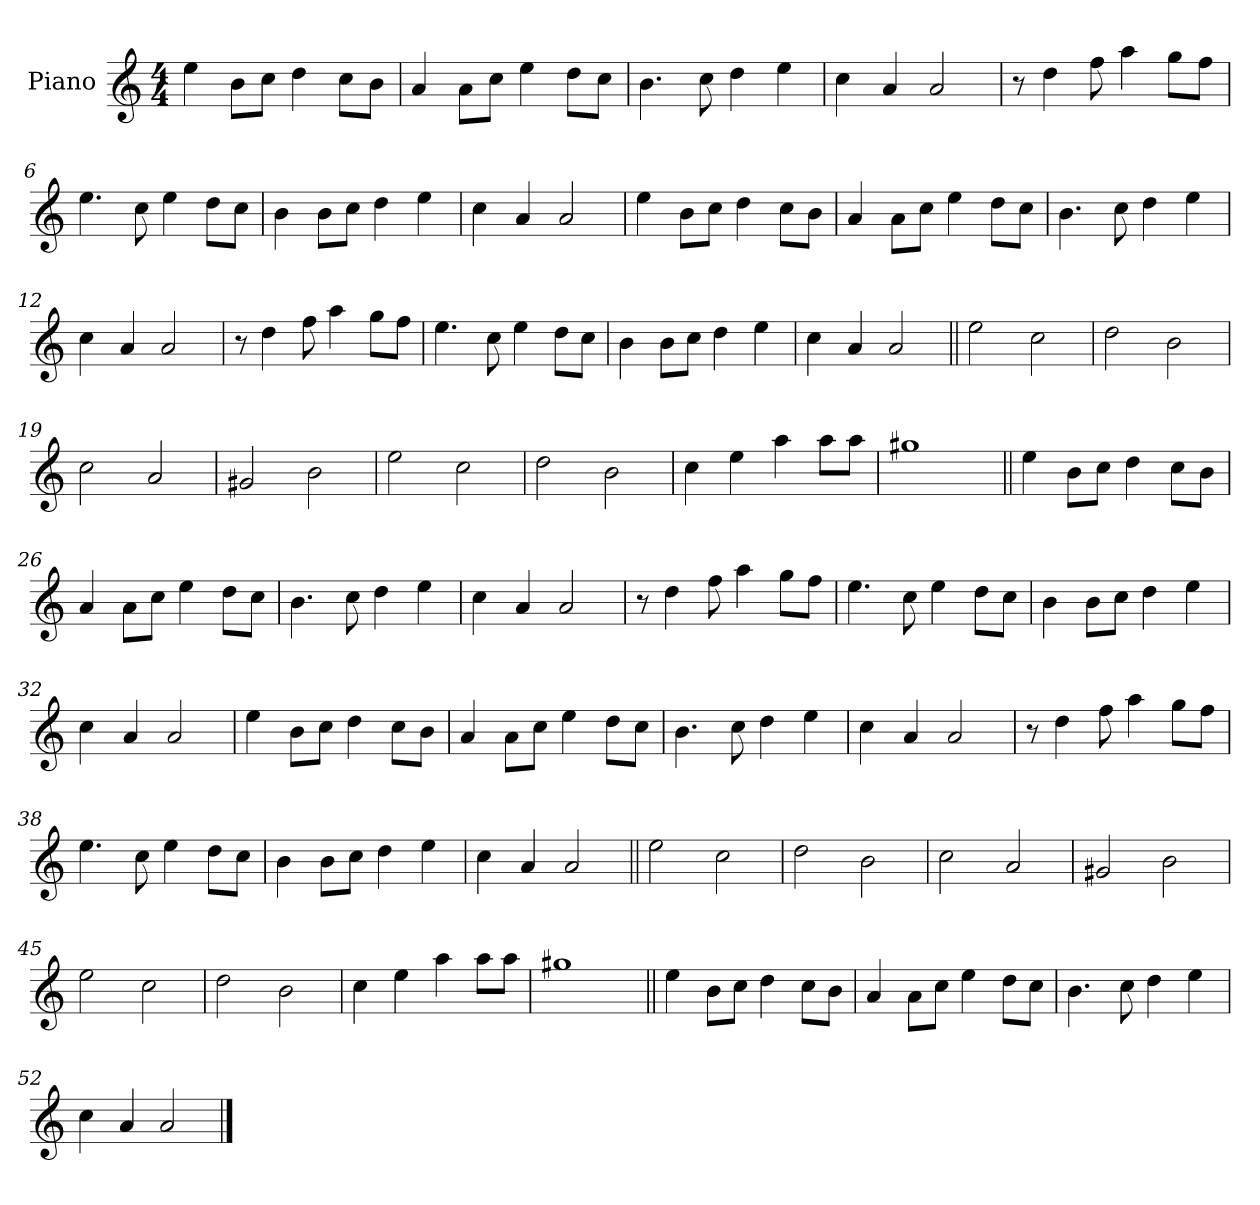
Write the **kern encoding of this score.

**kern
*part1
*staff1
*I"Piano
*I'Pno.
*clefG2
*k[]
*M4/4
=1
4ee
8bL
8ccJ
4dd
8ccL
8bJ
=2
4a
8aL
8ccJ
4ee
8ddL
8ccJ
=3
4.b
8cc
4dd
4ee
=4
4cc
4a
2a
=5
8r
4dd
8ff
4aa
8ggL
8ffJ
=6
4.ee
8cc
4ee
8ddL
8ccJ
=7
4b
8bL
8ccJ
4dd
4ee
=8
4cc
4a
2a
=9
4ee
8bL
8ccJ
4dd
8ccL
8bJ
=10
4a
8aL
8ccJ
4ee
8ddL
8ccJ
=11
4.b
8cc
4dd
4ee
=12
4cc
4a
2a
=13
8r
4dd
8ff
4aa
8ggL
8ffJ
=14
4.ee
8cc
4ee
8ddL
8ccJ
=15
4b
8bL
8ccJ
4dd
4ee
=16
4cc
4a
2a
=17||
2ee
2cc
=18
2dd
2b
=19
2cc
2a
=20
2g#X
2b
=21
2ee
2cc
=22
2dd
2b
=23
4cc
4ee
4aa
8aaL
8aaJ
=24
1gg#X
=25||
4ee
8bL
8ccJ
4dd
8ccL
8bJ
=26
4a
8aL
8ccJ
4ee
8ddL
8ccJ
=27
4.b
8cc
4dd
4ee
=28
4cc
4a
2a
=29
8r
4dd
8ff
4aa
8ggL
8ffJ
=30
4.ee
8cc
4ee
8ddL
8ccJ
=31
4b
8bL
8ccJ
4dd
4ee
=32
4cc
4a
2a
=33
4ee
8bL
8ccJ
4dd
8ccL
8bJ
=34
4a
8aL
8ccJ
4ee
8ddL
8ccJ
=35
4.b
8cc
4dd
4ee
=36
4cc
4a
2a
=37
8r
4dd
8ff
4aa
8ggL
8ffJ
=38
4.ee
8cc
4ee
8ddL
8ccJ
=39
4b
8bL
8ccJ
4dd
4ee
=40
4cc
4a
2a
=41||
2ee
2cc
=42
2dd
2b
=43
2cc
2a
=44
2g#X
2b
=45
2ee
2cc
=46
2dd
2b
=47
4cc
4ee
4aa
8aaL
8aaJ
=48
1gg#X
=49||
4ee
8bL
8ccJ
4dd
8ccL
8bJ
=50
4a
8aL
8ccJ
4ee
8ddL
8ccJ
=51
4.b
8cc
4dd
4ee
=52
4cc
4a
2a
==
*-
